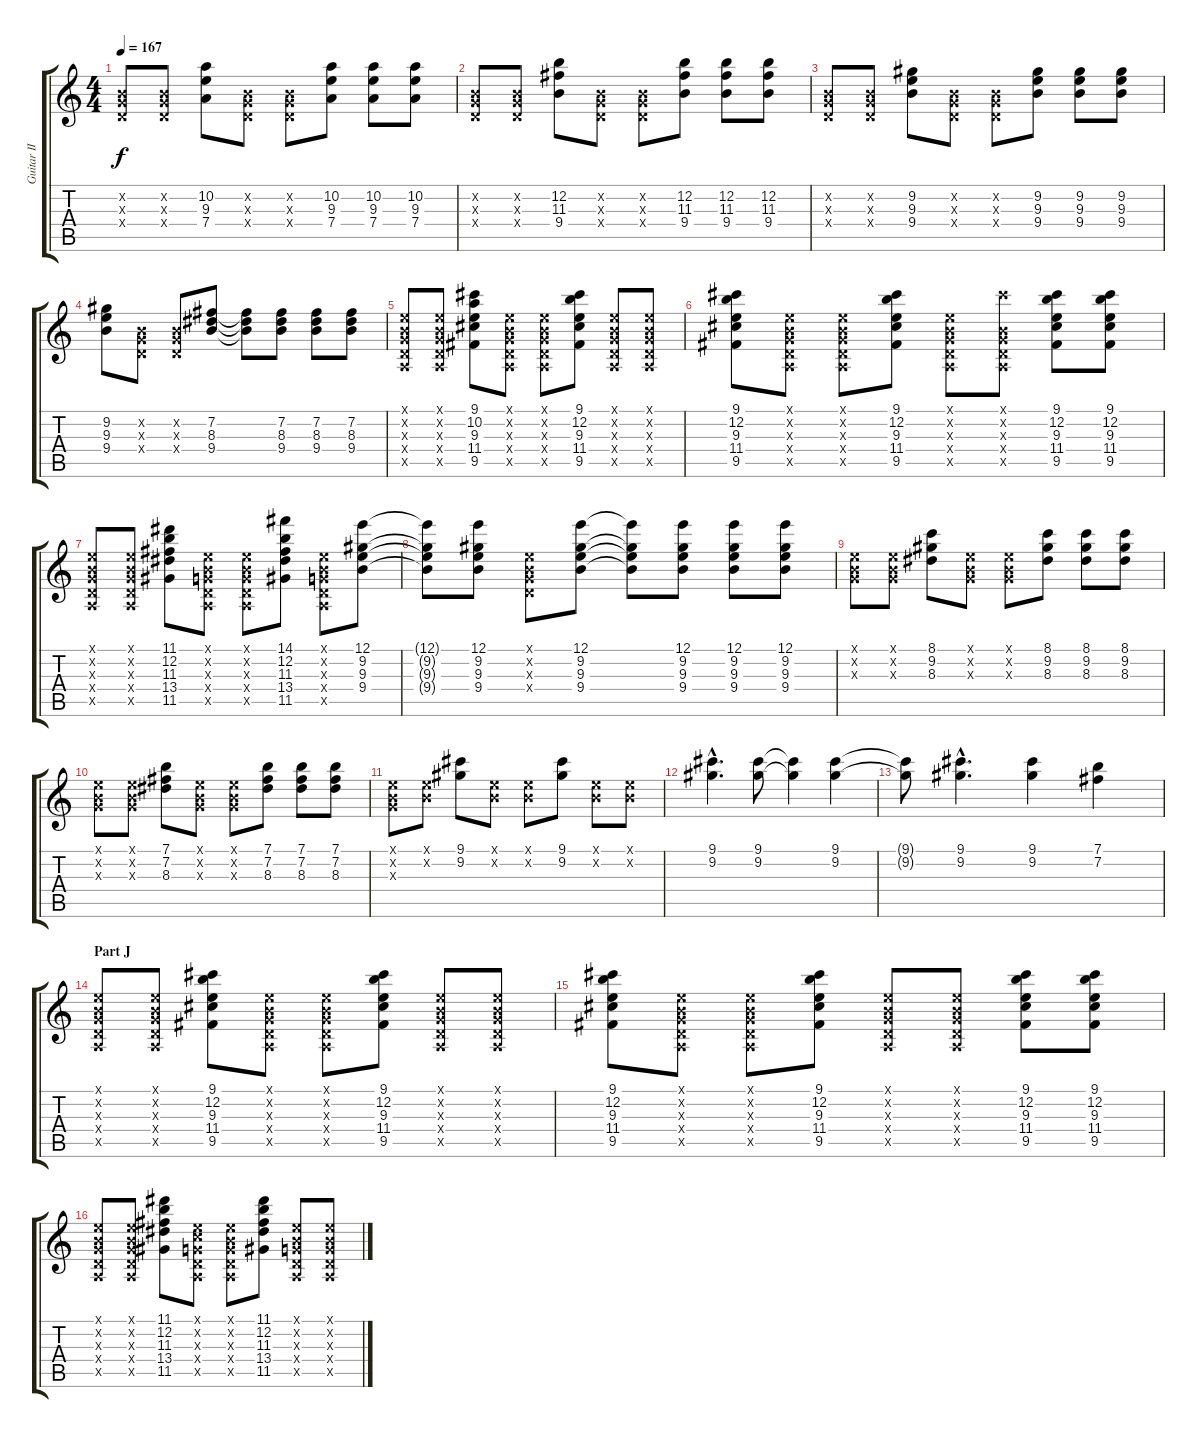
\track ("Guitar II (Ken)" "Guitar II ") {instrument electricguitarclean}
\staff {score tabs}
\tuning (E4 B3 G3 D3 A2 E2) {hide}
\ts (4 4)
\tempo 167
\clef g2
\ks c
(0.2{x} 0.3{x} 0.4{x}).8{dy f} (0.2{x} 0.3{x} 0.4{x}).8 (10.2 9.3 7.4).8 (0.2{x} 0.3{x} 0.4{x}).8 (0.2{x} 0.3{x} 0.4{x}).8 (10.2 9.3 7.4).8 (10.2 9.3 7.4).8 (10.2 9.3 7.4).8 |
(0.2{x} 0.3{x} 0.4{x}).8 (0.2{x} 0.3{x} 0.4{x}).8 (12.2 11.3 9.4).8 (0.2{x} 0.3{x} 0.4{x}).8 (0.2{x} 0.3{x} 0.4{x}).8 (12.2 11.3 9.4).8 (12.2 11.3 9.4).8 (12.2 11.3 9.4).8 |
(0.2{x} 0.3{x} 0.4{x}).8 (0.2{x} 0.3{x} 0.4{x}).8 (9.2 9.3 9.4).8 (0.2{x} 0.3{x} 0.4{x}).8 (0.2{x} 0.3{x} 0.4{x}).8 (9.2 9.3 9.4).8 (9.2 9.3 9.4).8 (9.2 9.3 9.4).8 |
(9.2 9.3 9.4).8 (0.2{x} 0.3{x} 0.4{x}).8 (0.2{x} 0.3{x} 0.4{x}).8 (7.2 8.3 9.4).8 (7.2{t} 8.3{t} 9.4{t}).8 (7.2 8.3 9.4).8 (7.2 8.3 9.4).8 (7.2 8.3 9.4).8 |
(0.1{x} 0.2{x} 0.3{x} 0.4{x} 0.5{x}).8 (0.1{x} 0.2{x} 0.3{x} 0.4{x} 0.5{x}).8 (9.1 10.2 9.3 11.4 9.5).8 (0.1{x} 0.2{x} 0.3{x} 0.4{x} 0.5{x}).8 (0.1{x} 0.2{x} 0.3{x} 0.4{x} 0.5{x}).8 (9.1 12.2 9.3 11.4 9.5).8 (0.1{x} 0.2{x} 0.3{x} 0.4{x} 0.5{x}).8 (0.1{x} 0.2{x} 0.3{x} 0.4{x} 0.5{x}).8 |
(9.1 12.2 9.3 11.4 9.5).8 (0.1{x} 0.2{x} 0.3{x} 0.4{x} 0.5{x}).8 (0.1{x} 0.2{x} 0.3{x} 0.4{x} 0.5{x}).8 (9.1 12.2 9.3 11.4 9.5).8 (0.1{x} 0.2{x} 0.3{x} 0.4{x} 0.5{x}).8 (9.1{x} 0.2{x} 0.3{x} 0.4{x} 0.5{x}).8 (9.1 12.2 9.3 11.4 9.5).8 (9.1 12.2 9.3 11.4 9.5).8 |
(0.1{x} 0.2{x} 0.3{x} 0.4{x} 0.5{x}).8 (0.1{x} 0.2{x} 0.3{x} 0.4{x} 0.5{x}).8 (11.1 12.2 11.3 13.4 11.5).8 (0.1{x} 0.2{x} 0.3{x} 0.4{x} 0.5{x}).8 (0.1{x} 0.2{x} 0.3{x} 0.4{x} 0.5{x}).8 (14.1 12.2 11.3 13.4 11.5).8 (0.1{x} 0.2{x} 0.3{x} 0.4{x} 0.5{x}).8 (12.1 9.2 9.3 9.4).8 |
(12.1{t} 9.2{t} 9.3{t} 9.4{t}).8 (12.1 9.2 9.3 9.4).8 (0.1{x} 0.2{x} 0.3{x} 0.4{x}).8 (12.1 9.2 9.3 9.4).8 (12.1{t} 9.2{t} 9.3{t} 9.4{t}).8 (12.1 9.2 9.3 9.4).8 (12.1 9.2 9.3 9.4).8 (12.1 9.2 9.3 9.4).8 |
(0.1{x} 0.2{x} 0.3{x}).8 (0.1{x} 0.2{x} 0.3{x}).8 (8.1 9.2 8.3).8 (0.1{x} 0.2{x} 0.3{x}).8 (0.1{x} 0.2{x} 0.3{x}).8 (8.1 9.2 8.3).8 (8.1 9.2 8.3).8 (8.1 9.2 8.3).8 |
(0.1{x} 0.2{x} 0.3{x}).8 (0.1{x} 0.2{x} 0.3{x}).8 (7.1 7.2 8.3).8 (0.1{x} 0.2{x} 0.3{x}).8 (0.1{x} 0.2{x} 0.3{x}).8 (7.1 7.2 8.3).8 (7.1 7.2 8.3).8 (7.1 7.2 8.3).8 |
(0.1{x} 0.2{x} 0.3{x}).8 (0.1{x} 0.2{x}).8 (9.1 9.2).8 (0.1{x} 0.2{x}).8 (0.1{x} 0.2{x}).8 (9.1 9.2).8 (0.1{x} 0.2{x}).8 (0.1{x} 0.2{x}).8 |
(9.1{hac} 9.2{hac}).4{d} (9.1 9.2).8 (9.1{t} 9.2{t}).4 (9.1 9.2).4 |
(9.1{t} 9.2{t}).8 (9.1{hac} 9.2{hac}).4{d} (9.1 9.2).4 (7.1 7.2).4 |
\section ("" "Part J")
(0.1{x} 0.2{x} 0.3{x} 0.4{x} 0.5{x}).8 (0.1{x} 0.2{x} 0.3{x} 0.4{x} 0.5{x}).8 (9.1 12.2 9.3 11.4 9.5).8 (0.1{x} 0.2{x} 0.3{x} 0.4{x} 0.5{x}).8 (0.1{x} 0.2{x} 0.3{x} 0.4{x} 0.5{x}).8 (9.1 12.2 9.3 11.4 9.5).8 (0.1{x} 0.2{x} 0.3{x} 0.4{x} 0.5{x}).8 (0.1{x} 0.2{x} 0.3{x} 0.4{x} 0.5{x}).8 |
(9.1 12.2 9.3 11.4 9.5).8 (0.1{x} 0.2{x} 0.3{x} 0.4{x} 0.5{x}).8 (0.1{x} 0.2{x} 0.3{x} 0.4{x} 0.5{x}).8 (9.1 12.2 9.3 11.4 9.5).8 (0.1{x} 0.2{x} 0.3{x} 0.4{x} 0.5{x}).8 (0.1{x} 0.2{x} 0.3{x} 0.4{x} 0.5{x}).8 (9.1 12.2 9.3 11.4 9.5).8 (9.1 12.2 9.3 11.4 9.5).8 |
(0.1{x} 0.2{x} 0.3{x} 0.4{x} 0.5{x}).8 (0.1{x} 0.2{x} 0.3{x} 0.4{x} 0.5{x}).8 (11.1 12.2 11.3 13.4 11.5).8 (0.1{x} 1.2{x} 0.3{x} 0.4{x} 0.5{x}).8 (0.1{x} 0.2{x} 0.3{x} 0.4{x} 0.5{x}).8 (11.1 12.2 11.3 13.4 11.5).8 (0.1{x} 0.2{x} 0.3{x} 0.4{x} 0.5{x}).8 (0.1{x} 0.2{x} 0.3{x} 0.4{x} 0.5{x}).8
